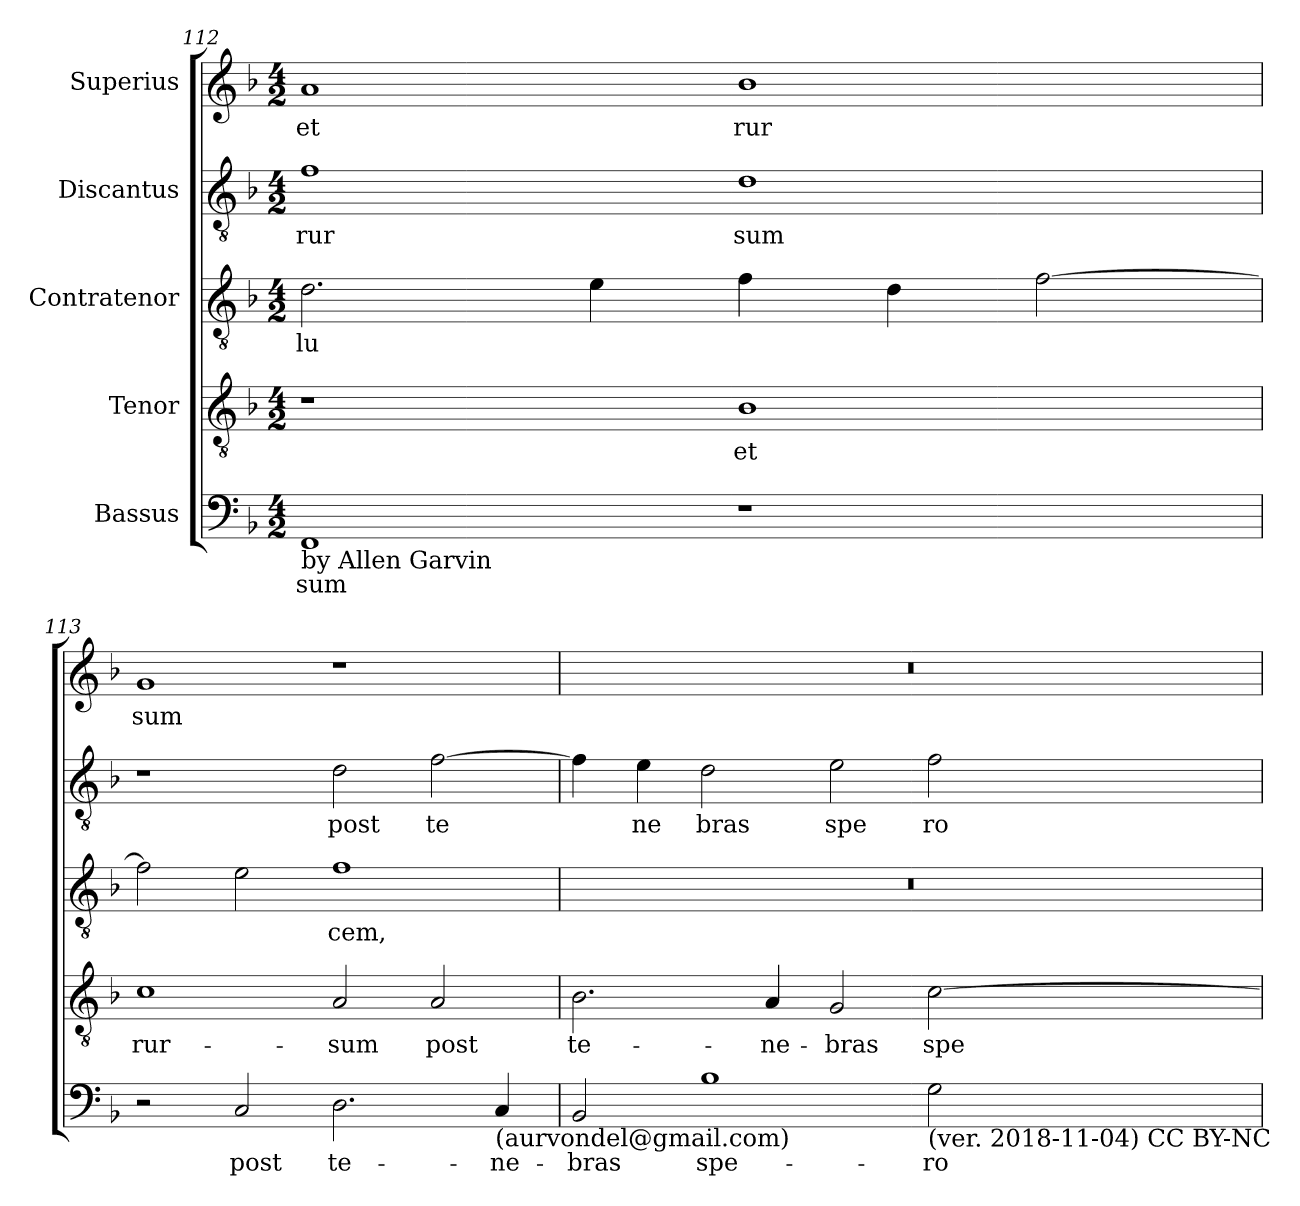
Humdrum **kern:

**kern	**text	**kern	**text	**kern	**text	**kern	**text	**kern	**text
*part5	*part5	*part4	*part4	*part3	*part3	*part2	*part2	*part1	*part1
*staff5	*staff5	*staff4	*staff4	*staff3	*staff3	*staff2	*staff2	*staff1	*staff1
*I"Bassus	*	*I"Tenor	*	*I"Contratenor	*	*I"Discantus	*	*I"Superius	*
*clefF4	*	*clefGv2	*	*clefGv2	*	*clefGv2	*	*clefG2	*
*ITrd-3c-5	*	*ITrd-3c-5	*	*ITrd-3c-5	*	*ITrd-3c-5	*	*	*
*k[b-e-]	*	*k[b-e-]	*	*k[b-e-]	*	*k[b-e-]	*	*k[b-]	*
*B-:	*	*B-:	*	*B-:	*	*B-:	*	*F:	*
*M4/2	*	*M4/2	*	*M4/2	*	*M4/2	*	*M4/2	*
=112	=112	=112	=112	=112	=112	=112	=112	=112	=112
!LO:TX:b:t=by Allen Garvin	!	!	!	!	!	!	!	!	!
!	!LO:LY:b:cj	!	!	!	!LO:LY:b:cj	!	!LO:LY:b:cj	!	!LO:LY:b:cj
1BB-	-sum	1r	.	2.g\	lu	1b-	rur	1a	et
.	.	.	.	4a\	.	.	.	.	.
!	!	!	!LO:LY:b:cj	!	!	!	!LO:LY:b:cj	!	!LO:LY:b:cj
1r	.	1e-	et	4b-\	.	1g	sum	1b-	rur
.	.	.	.	4g\	.	.	.	.	.
.	.	.	.	[>2b-\	.	.	.	.	.
=113	=113	=113	=113	=113	=113	=113	=113	=113	=113
!	!	!	!LO:LY:b:cj	!	!	!	!	!	!LO:LY:b:cj
2r	.	1f	rur-	2b-\]	.	1r	.	1g	sum
!	!LO:LY:b:cj	!	!	!	!	!	!	!	!
2F/	post	.	.	2a\	.	.	.	.	.
!	!LO:LY:b:cj	!	!LO:LY:b:cj	!	!LO:LY:b:cj	!	!LO:LY:b:cj	!	!
2.G\	te-	2d/	-sum	1b-	cem,	2g\	post	1r	.
!	!	!	!LO:LY:b:cj	!	!	!	!LO:LY:b:cj	!	!
.	.	2d/	post	.	.	[>2b-\	te	.	.
!LO:TX:b:t=(aurvondel@gmail.com)	!	!	!	!	!	!	!	!	!
!	!LO:LY:b:cj	!	!	!	!	!	!	!	!
4F/	-ne-	.	.	.	.	.	.	.	.
=114	=114	=114	=114	=114	=114	=114	=114	=114	=114
!	!LO:LY:b:cj	!	!LO:LY:b:cj	!	!	!	!	!	!
2E-/	-bras	2.e-\	te-	0r	.	4b-\]	.	0r	.
!	!	!	!	!	!	!	!LO:LY:b:cj	!	!
.	.	.	.	.	.	4a\	ne	.	.
!	!LO:LY:b:cj	!	!	!	!	!	!LO:LY:b:cj	!	!
1e-	spe-	.	.	.	.	2g\	bras	.	.
!	!	!	!LO:LY:b:cj	!	!	!	!	!	!
.	.	4d/	-ne-	.	.	.	.	.	.
!	!	!	!LO:LY:b:cj	!	!	!	!LO:LY:b:cj	!	!
.	.	2c/	-bras	.	.	2a\	spe	.	.
!LO:TX:b:t=(ver. 2018-11-04) CC BY-NC	!	!	!	!	!	!	!	!	!
!	!LO:LY:b:cj	!	!LO:LY:b	!	!	!	!LO:LY:b:cj	!	!
2c\	-ro	[>2f\	spe-	.	.	2b-\	ro	.	.
=	=	=	=	=	=	=	=	=	=
*-	*-	*-	*-	*-	*-	*-	*-	*-	*-
